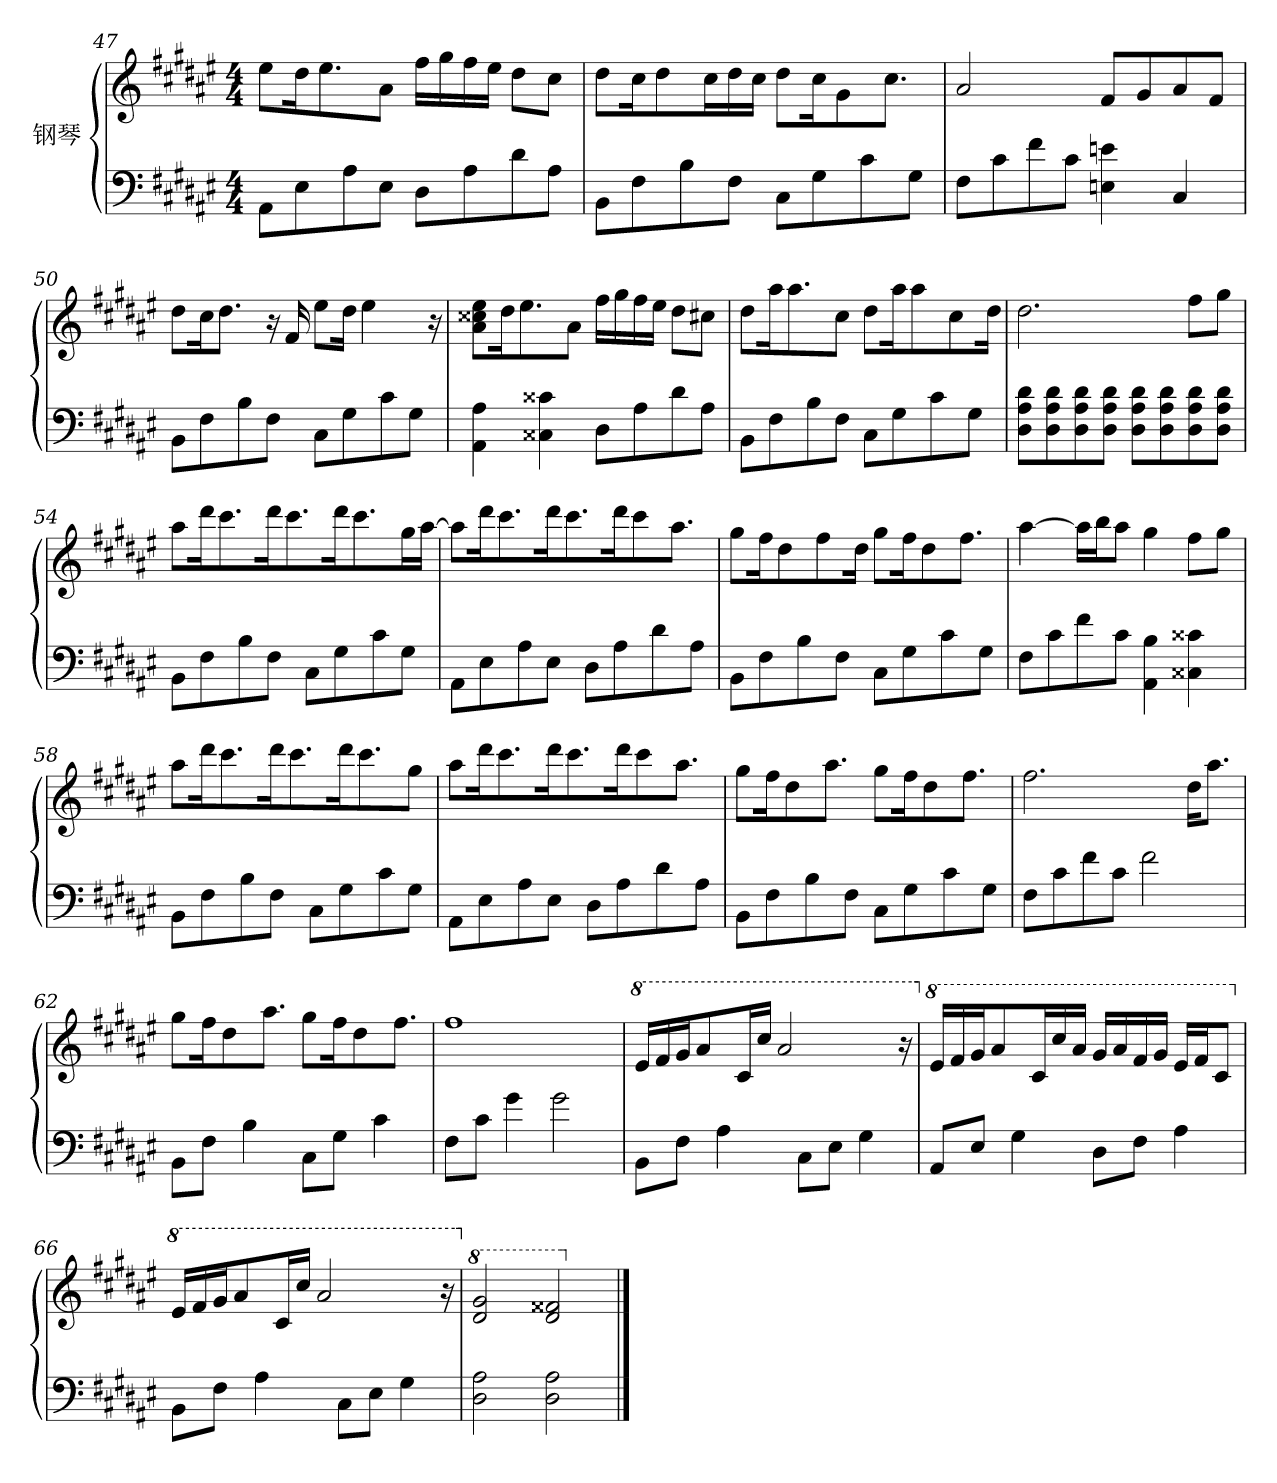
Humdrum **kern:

**kern	**kern
*part1	*part1
*staff2	*staff1
*I"钢琴	*
!!LO:LB:g=z
*clefF4	*clefG2
*k[f#c#g#d#a#e#]	*k[f#c#g#d#a#e#]
*M4/4	*M4/4
=47	=47
8AA#\L	8ee#\L
8E#\	16dd#\K
.	8.ee#\
8A#\	.
8E#\J	8a#\J
8D#\L	16ff#\LL
.	16gg#\
8A#\	16ff#\
.	16ee#\JJ
8d#\	8dd#\L
8A#\J	8cc#\J
=48	=48
8BB\L	8dd#\L
8F#\	16cc#\K
.	8dd#\
8B\	.
.	16cc#\L
8F#\J	16dd#\
.	16cc#\JJ
8C#\L	8dd#\L
8G#\	16cc#\K
.	8g#\
8c#\	.
.	8.cc#\J
8G#\J	.
=49	=49
8F#\L	2a#/
8c#\	.
8f#\	.
8c#\J	.
4En\ 4en\	8f#/L
.	8g#/
4C#/	8a#/
.	8f#/J
!!LO:LB:g=z
=50	=50
8BB\L	8dd#\L
8F#\	16cc#\K
.	8.dd#\J
8B\	.
8F#\J	16r
.	16f#/
8C#\L	8ee#\L
8G#\	16dd#\Jk
.	4ee#\
8c#\	.
8G#\J	.
.	16r
=51	=51
4AA#\ 4A#\	8a#\ 8cc##X\ 8ee#\L
.	16dd#\K
.	8.ee#\
4C##X\ 4c##X\	.
.	8a#\J
8D#\L	16ff#\LL
.	16gg#\
8A#\	16ff#\
.	16ee#\JJ
8d#\	8dd#\L
8A#\J	8cc#X\J
=52	=52
8BB\L	8dd#\L
8F#\	16aa#\K
.	8.aa#\
8B\	.
8F#\J	8cc#\J
8C#\L	8dd#\L
8G#\	16aa#\K
.	8aa#\
8c#\	.
.	8cc#\
8G#\J	.
.	16dd#\Jk
!!LO:LB:g=z
=53	=53
8D#\ 8A#\ 8d#\L	2.dd#\
8D#\ 8A#\ 8d#\	.
8D#\ 8A#\ 8d#\	.
8D#\ 8A#\ 8d#\J	.
8D#\ 8A#\ 8d#\L	.
8D#\ 8A#\ 8d#\	.
8D#\ 8A#\ 8d#\	8ff#\L
8D#\ 8A#\ 8d#\J	8gg#\J
=54	=54
8BB\L	8aa#\L
8F#\	16ddd#\K
.	8.ccc#\
8B\	.
8F#\J	16ddd#\K
.	8.ccc#\
8C#\L	.
8G#\	16ddd#\K
.	8.ccc#\
8c#\	.
8G#\J	16gg#\L
.	[16aa#\JJ
=55	=55
8AA#\L	8aa#\L]
8E#\	16ddd#\K
.	8.ccc#\
8A#\	.
8E#\J	16ddd#\K
.	8.ccc#\
8D#\L	.
8A#\	16ddd#\K
.	8ccc#\
8d#\	.
.	8.aa#\J
8A#\J	.
!!LO:PB:g=z
=56	=56
8BB\L	8gg#\L
8F#\	16ff#\K
.	8dd#\
8B\	.
.	8ff#\
8F#\J	.
.	16dd#\Jk
8C#\L	8gg#\L
8G#\	16ff#\K
.	8dd#\
8c#\	.
.	8.ff#\J
8G#\J	.
=57	=57
8F#\L	[4aa#\
8c#\	.
8f#\	16aa#\LL]
.	16bb\J
8c#\J	8aa#\J
4AA#\ 4B\	4gg#\
4C##X\ 4c##X\	8ff#\L
.	8gg#\J
=58	=58
8BB\L	8aa#\L
8F#\	16ddd#\K
.	8.ccc#\
8B\	.
8F#\J	16ddd#\K
.	8.ccc#\
8C#\L	.
8G#\	16ddd#\K
.	8.ccc#\
8c#\	.
8G#\J	8gg#\J
!!LO:LB:g=z
=59	=59
8AA#\L	8aa#\L
8E#\	16ddd#\K
.	8.ccc#\
8A#\	.
8E#\J	16ddd#\K
.	8.ccc#\
8D#\L	.
8A#\	16ddd#\K
.	8ccc#\
8d#\	.
.	8.aa#\J
8A#\J	.
=60	=60
8BB\L	8gg#\L
8F#\	16ff#\K
.	8dd#\
8B\	.
.	8.aa#\J
8F#\J	.
8C#\L	8gg#\L
8G#\	16ff#\K
.	8dd#\
8c#\	.
.	8.ff#\J
8G#\J	.
=61	=61
8F#\L	2.ff#\
8c#\	.
8f#\	.
8c#\J	.
2f#\	.
.	16dd#\KL
.	8.aa#\J
!!LO:LB:g=z
=62	=62
8BB\L	8gg#\L
8F#\J	16ff#\K
.	8dd#\
4B\	.
.	8.aa#\J
8C#\L	8gg#\L
8G#\J	16ff#\K
.	8dd#\
4c#\	.
.	8.ff#\J
=63	=63
8F#\L	1ff#
8c#\J	.
4g#\	.
2g#\	.
=64	=64
*	*8va
8BB\L	16ee#/LL
.	16ff#/
8F#\J	16gg#/J
.	8aa#/
4A#\	.
.	16cc#/L
.	16ccc#/JJ
.	2aa#/
8C#\L	.
8E#\J	.
4G#\	.
.	16r
=65	=65
*	*X8va
*	*8va
8AA#/L	16ee#/LL
.	16ff#/
8E#/J	16gg#/J
.	8aa#/
4G#\	.
.	16cc#/L
.	16ccc#/
.	16aa#/JJ
8D#\L	16gg#/LL
.	16aa#/
8F#\J	16ff#/
.	16gg#/JJ
4A#\	16ee#/LL
.	16ff#/J
.	8cc#/J
!!LO:LB:g=z
=66	=66
*	*X8va
*	*8va
8BB\L	16ee#/LL
.	16ff#/
8F#\J	16gg#/J
.	8aa#/
4A#\	.
.	16cc#/L
.	16ccc#/JJ
.	2aa#/
8C#\L	.
8E#\J	.
4G#\	.
.	16r
=67	=67
*	*X8va
*	*8va
2D#\ 2A#\	2dd#/ 2gg#/
2D#\ 2A#\	2dd#/ 2ff##X/
*	*X8va
==	==
*-	*-
